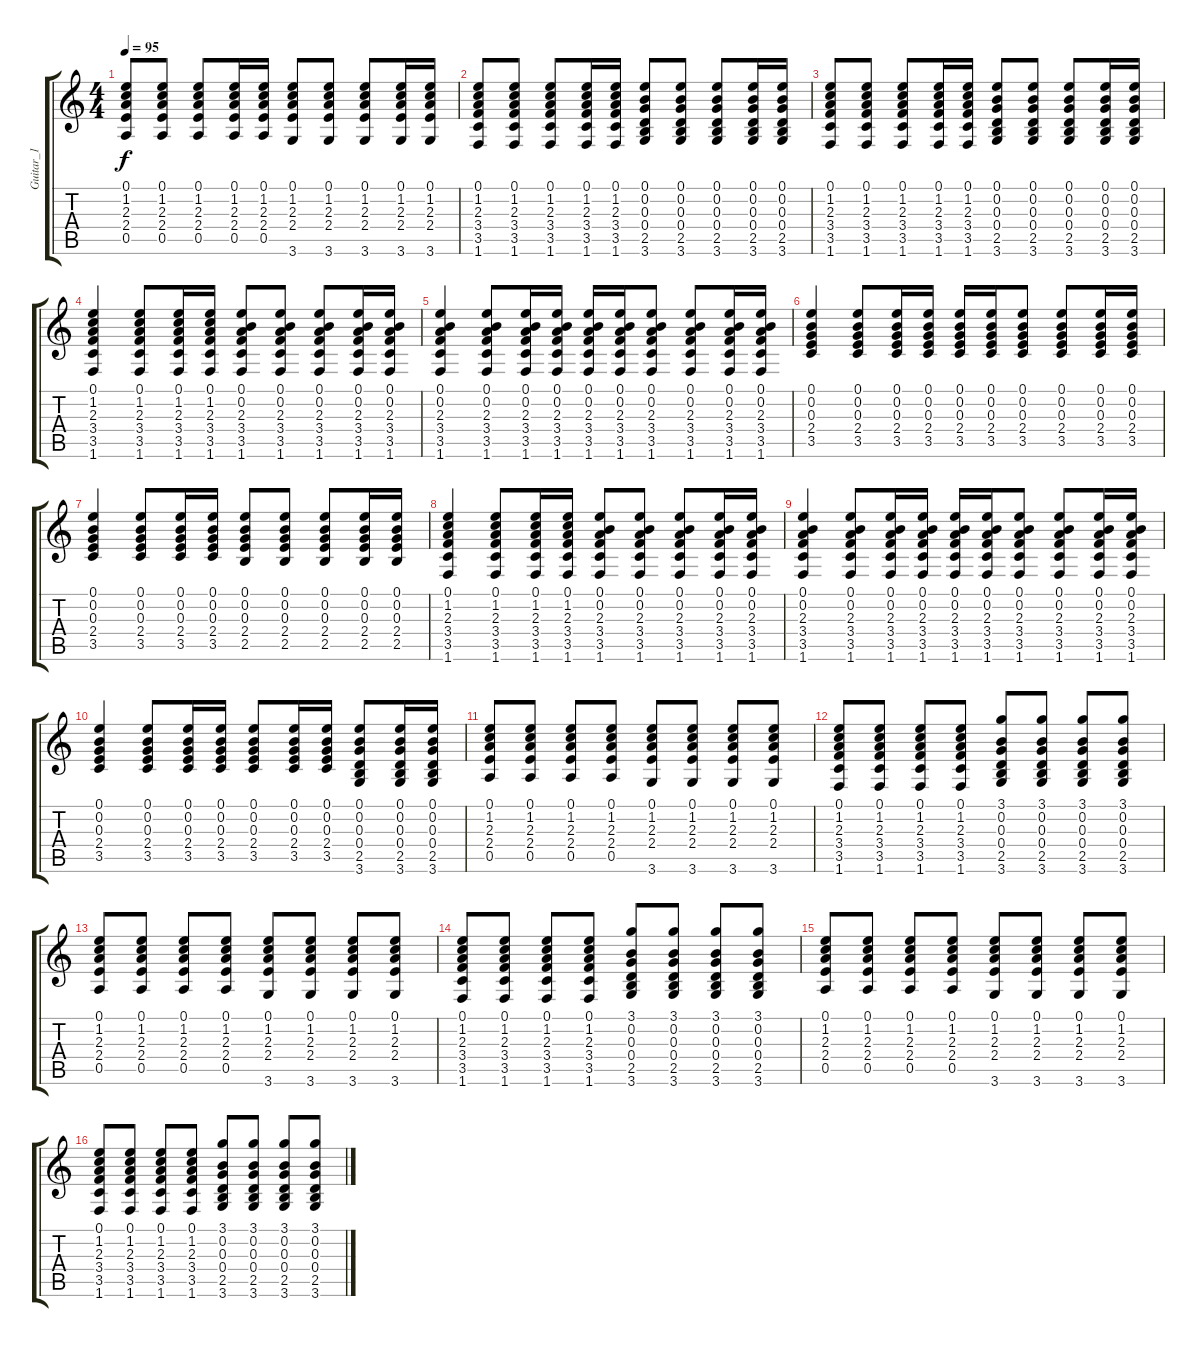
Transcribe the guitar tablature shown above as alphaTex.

\track ("Guitar_1" "Guitar_1") {instrument acousticguitarsteel}
\staff {score tabs}
\tuning (E4 B3 G3 D3 A2 E2) {hide}
\ts (4 4)
\tempo 95
\clef g2
\ks c
(0.1 1.2 2.3 2.4 0.5).8{dy f} (0.1 1.2 2.3 2.4 0.5).8 (0.1 1.2 2.3 2.4 0.5).8 (0.1 1.2 2.3 2.4 0.5).16 (0.1 1.2 2.3 2.4 0.5).16 (0.1 1.2 2.3 2.4 3.6).8 (0.1 1.2 2.3 2.4 3.6).8 (0.1 1.2 2.3 2.4 3.6).8 (0.1 1.2 2.3 2.4 3.6).16 (0.1 1.2 2.3 2.4 3.6).16 |
(0.1 1.2 2.3 3.4 3.5 1.6).8 (0.1 1.2 2.3 3.4 3.5 1.6).8 (0.1 1.2 2.3 3.4 3.5 1.6).8 (0.1 1.2 2.3 3.4 3.5 1.6).16 (0.1 1.2 2.3 3.4 3.5 1.6).16 (0.1 0.2 0.3 0.4 2.5 3.6).8 (0.1 0.2 0.3 0.4 2.5 3.6).8 (0.1 0.2 0.3 0.4 2.5 3.6).8 (0.1 0.2 0.3 0.4 2.5 3.6).16 (0.1 0.2 0.3 0.4 2.5 3.6).16 |
(0.1 1.2 2.3 3.4 3.5 1.6).8 (0.1 1.2 2.3 3.4 3.5 1.6).8 (0.1 1.2 2.3 3.4 3.5 1.6).8 (0.1 1.2 2.3 3.4 3.5 1.6).16 (0.1 1.2 2.3 3.4 3.5 1.6).16 (0.1 0.2 0.3 0.4 2.5 3.6).8 (0.1 0.2 0.3 0.4 2.5 3.6).8 (0.1 0.2 0.3 0.4 2.5 3.6).8 (0.1 0.2 0.3 0.4 2.5 3.6).16 (0.1 0.2 0.3 0.4 2.5 3.6).16 |
(0.1 1.2 2.3 3.4 3.5 1.6).4 (0.1 1.2 2.3 3.4 3.5 1.6).8 (0.1 1.2 2.3 3.4 3.5 1.6).16 (0.1 1.2 2.3 3.4 3.5 1.6).16 (0.1 0.2 2.3 3.4 3.5 1.6).8 (0.1 0.2 2.3 3.4 3.5 1.6).8 (0.1 0.2 2.3 3.4 3.5 1.6).8 (0.1 0.2 2.3 3.4 3.5 1.6).16 (0.1 0.2 2.3 3.4 3.5 1.6).16 |
(0.1 0.2 2.3 3.4 3.5 1.6).4 (0.1 0.2 2.3 3.4 3.5 1.6).8 (0.1 0.2 2.3 3.4 3.5 1.6).16 (0.1 0.2 2.3 3.4 3.5 1.6).16 (0.1 0.2 2.3 3.4 3.5 1.6).16 (0.1 0.2 2.3 3.4 3.5 1.6).16 (0.1 0.2 2.3 3.4 3.5 1.6).8 (0.1 0.2 2.3 3.4 3.5 1.6).8 (0.1 0.2 2.3 3.4 3.5 1.6).16 (0.1 0.2 2.3 3.4 3.5 1.6).16 |
(0.1 0.2 0.3 2.4 3.5).4 (0.1 0.2 0.3 2.4 3.5).8 (0.1 0.2 0.3 2.4 3.5).16 (0.1 0.2 0.3 2.4 3.5).16 (0.1 0.2 0.3 2.4 3.5).16 (0.1 0.2 0.3 2.4 3.5).16 (0.1 0.2 0.3 2.4 3.5).8 (0.1 0.2 0.3 2.4 3.5).8 (0.1 0.2 0.3 2.4 3.5).16 (0.1 0.2 0.3 2.4 3.5).16 |
(0.1 0.2 0.3 2.4 3.5).4 (0.1 0.2 0.3 2.4 3.5).8 (0.1 0.2 0.3 2.4 3.5).16 (0.1 0.2 0.3 2.4 3.5).16 (0.1 0.2 0.3 2.4 2.5).8 (0.1 0.2 0.3 2.4 2.5).8 (0.1 0.2 0.3 2.4 2.5).8 (0.1 0.2 0.3 2.4 2.5).16 (0.1 0.2 0.3 2.4 2.5).16 |
(0.1 1.2 2.3 3.4 3.5 1.6).4 (0.1 1.2 2.3 3.4 3.5 1.6).8 (0.1 1.2 2.3 3.4 3.5 1.6).16 (0.1 1.2 2.3 3.4 3.5 1.6).16 (0.1 0.2 2.3 3.4 3.5 1.6).8 (0.1 0.2 2.3 3.4 3.5 1.6).8 (0.1 0.2 2.3 3.4 3.5 1.6).8 (0.1 0.2 2.3 3.4 3.5 1.6).16 (0.1 0.2 2.3 3.4 3.5 1.6).16 |
(0.1 0.2 2.3 3.4 3.5 1.6).4 (0.1 0.2 2.3 3.4 3.5 1.6).8 (0.1 0.2 2.3 3.4 3.5 1.6).16 (0.1 0.2 2.3 3.4 3.5 1.6).16 (0.1 0.2 2.3 3.4 3.5 1.6).16 (0.1 0.2 2.3 3.4 3.5 1.6).16 (0.1 0.2 2.3 3.4 3.5 1.6).8 (0.1 0.2 2.3 3.4 3.5 1.6).8 (0.1 0.2 2.3 3.4 3.5 1.6).16 (0.1 0.2 2.3 3.4 3.5 1.6).16 |
(0.1 0.2 0.3 2.4 3.5).4 (0.1 0.2 0.3 2.4 3.5).8 (0.1 0.2 0.3 2.4 3.5).16 (0.1 0.2 0.3 2.4 3.5).16 (0.1 0.2 0.3 2.4 3.5).8 (0.1 0.2 0.3 2.4 3.5).16 (0.1 0.2 0.3 2.4 3.5).16 (0.1 0.2 0.3 0.4 2.5 3.6).8 (0.1 0.2 0.3 0.4 2.5 3.6).16 (0.1 0.2 0.3 0.4 2.5 3.6).16 |
(0.1 1.2 2.3 2.4 0.5).8 (0.1 1.2 2.3 2.4 0.5).8 (0.1 1.2 2.3 2.4 0.5).8 (0.1 1.2 2.3 2.4 0.5).8 (0.1 1.2 2.3 2.4 3.6).8 (0.1 1.2 2.3 2.4 3.6).8 (0.1 1.2 2.3 2.4 3.6).8 (0.1 1.2 2.3 2.4 3.6).8 |
(0.1 1.2 2.3 3.4 3.5 1.6).8 (0.1 1.2 2.3 3.4 3.5 1.6).8 (0.1 1.2 2.3 3.4 3.5 1.6).8 (0.1 1.2 2.3 3.4 3.5 1.6).8 (3.1 0.2 0.3 0.4 2.5 3.6).8 (3.1 0.2 0.3 0.4 2.5 3.6).8 (3.1 0.2 0.3 0.4 2.5 3.6).8 (3.1 0.2 0.3 0.4 2.5 3.6).8 |
(0.1 1.2 2.3 2.4 0.5).8 (0.1 1.2 2.3 2.4 0.5).8 (0.1 1.2 2.3 2.4 0.5).8 (0.1 1.2 2.3 2.4 0.5).8 (0.1 1.2 2.3 2.4 3.6).8 (0.1 1.2 2.3 2.4 3.6).8 (0.1 1.2 2.3 2.4 3.6).8 (0.1 1.2 2.3 2.4 3.6).8 |
(0.1 1.2 2.3 3.4 3.5 1.6).8 (0.1 1.2 2.3 3.4 3.5 1.6).8 (0.1 1.2 2.3 3.4 3.5 1.6).8 (0.1 1.2 2.3 3.4 3.5 1.6).8 (3.1 0.2 0.3 0.4 2.5 3.6).8 (3.1 0.2 0.3 0.4 2.5 3.6).8 (3.1 0.2 0.3 0.4 2.5 3.6).8 (3.1 0.2 0.3 0.4 2.5 3.6).8 |
(0.1 1.2 2.3 2.4 0.5).8 (0.1 1.2 2.3 2.4 0.5).8 (0.1 1.2 2.3 2.4 0.5).8 (0.1 1.2 2.3 2.4 0.5).8 (0.1 1.2 2.3 2.4 3.6).8 (0.1 1.2 2.3 2.4 3.6).8 (0.1 1.2 2.3 2.4 3.6).8 (0.1 1.2 2.3 2.4 3.6).8 |
(0.1 1.2 2.3 3.4 3.5 1.6).8 (0.1 1.2 2.3 3.4 3.5 1.6).8 (0.1 1.2 2.3 3.4 3.5 1.6).8 (0.1 1.2 2.3 3.4 3.5 1.6).8 (3.1 0.2 0.3 0.4 2.5 3.6).8 (3.1 0.2 0.3 0.4 2.5 3.6).8 (3.1 0.2 0.3 0.4 2.5 3.6).8 (3.1 0.2 0.3 0.4 2.5 3.6).8
